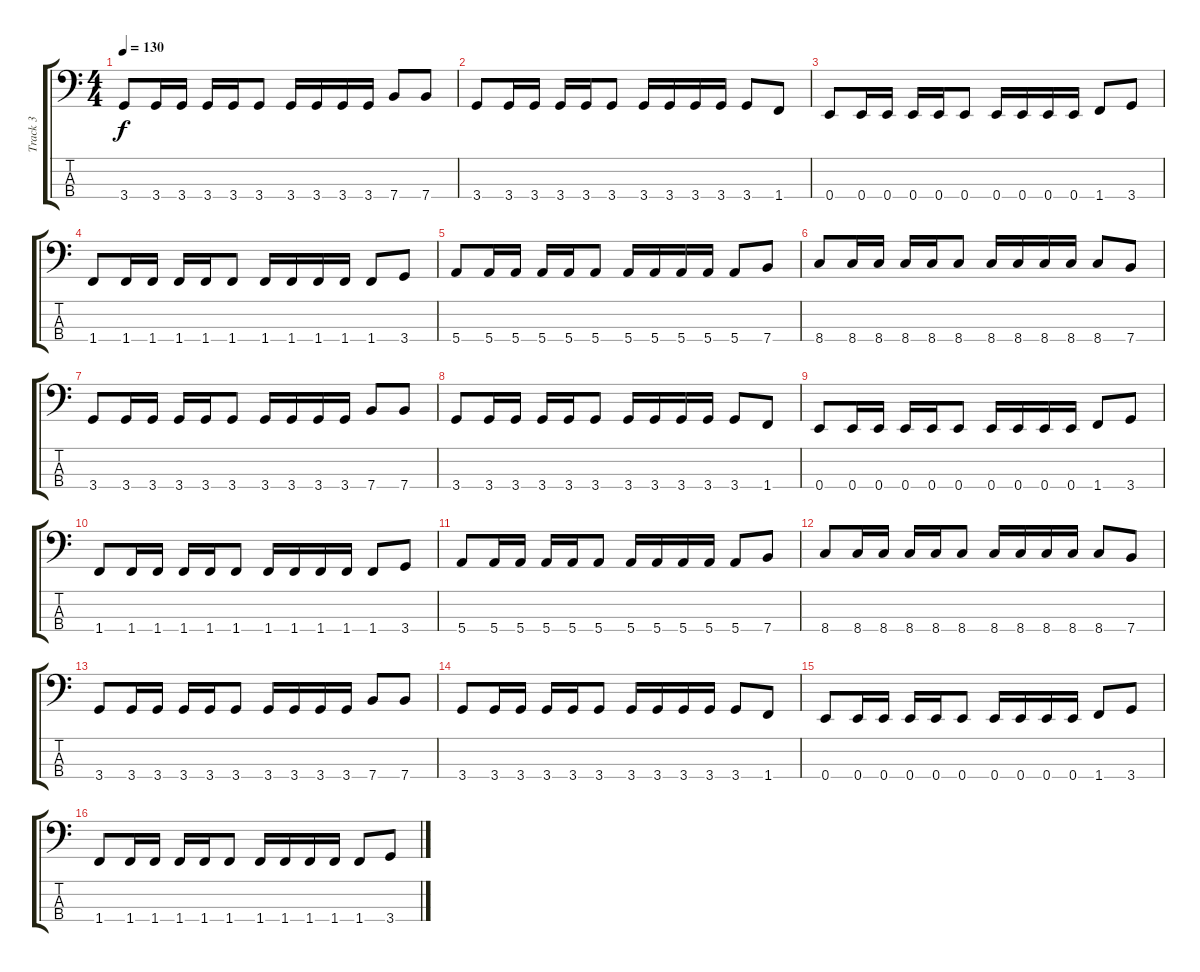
\track ("Track 3" "Track 3") {instrument electricbasspick}
\staff {score tabs}
\tuning (G2 D2 A1 E1) {hide}
\ts (4 4)
\tempo 130
\clef f4
\ks c
3.4.8{dy f} 3.4.16 3.4.16 3.4.16 3.4.16 3.4.8 3.4.16 3.4.16 3.4.16 3.4.16 7.4.8 7.4.8 |
3.4.8 3.4.16 3.4.16 3.4.16 3.4.16 3.4.8 3.4.16 3.4.16 3.4.16 3.4.16 3.4.8 1.4.8 |
0.4.8{volume 16} 0.4.16 0.4.16 0.4.16 0.4.16 0.4.8 0.4.16 0.4.16 0.4.16 0.4.16 1.4.8 3.4.8 |
1.4.8 1.4.16 1.4.16 1.4.16 1.4.16 1.4.8 1.4.16 1.4.16 1.4.16 1.4.16 1.4.8 3.4.8 |
5.4.8 5.4.16 5.4.16 5.4.16 5.4.16 5.4.8 5.4.16 5.4.16 5.4.16 5.4.16 5.4.8 7.4.8 |
8.4.8 8.4.16 8.4.16 8.4.16 8.4.16 8.4.8 8.4.16 8.4.16 8.4.16 8.4.16 8.4.8 7.4.8 |
3.4.8 3.4.16 3.4.16 3.4.16 3.4.16 3.4.8 3.4.16 3.4.16 3.4.16 3.4.16 7.4.8 7.4.8 |
3.4.8 3.4.16 3.4.16 3.4.16 3.4.16 3.4.8 3.4.16 3.4.16 3.4.16 3.4.16 3.4.8 1.4.8 |
0.4.8{volume 13} 0.4.16 0.4.16 0.4.16 0.4.16 0.4.8 0.4.16 0.4.16 0.4.16 0.4.16 1.4.8 3.4.8 |
1.4.8 1.4.16 1.4.16 1.4.16 1.4.16 1.4.8 1.4.16 1.4.16 1.4.16 1.4.16 1.4.8 3.4.8 |
5.4.8 5.4.16 5.4.16 5.4.16 5.4.16 5.4.8 5.4.16 5.4.16 5.4.16 5.4.16 5.4.8 7.4.8 |
8.4.8 8.4.16 8.4.16 8.4.16 8.4.16 8.4.8 8.4.16 8.4.16 8.4.16 8.4.16 8.4.8 7.4.8 |
3.4.8 3.4.16 3.4.16 3.4.16 3.4.16 3.4.8 3.4.16 3.4.16 3.4.16 3.4.16 7.4.8 7.4.8 |
3.4.8 3.4.16 3.4.16 3.4.16 3.4.16 3.4.8 3.4.16 3.4.16 3.4.16 3.4.16 3.4.8 1.4.8 |
0.4.8{volume 13} 0.4.16 0.4.16 0.4.16 0.4.16 0.4.8 0.4.16 0.4.16 0.4.16 0.4.16 1.4.8 3.4.8 |
1.4.8 1.4.16 1.4.16 1.4.16 1.4.16 1.4.8 1.4.16 1.4.16 1.4.16 1.4.16 1.4.8 3.4.8
